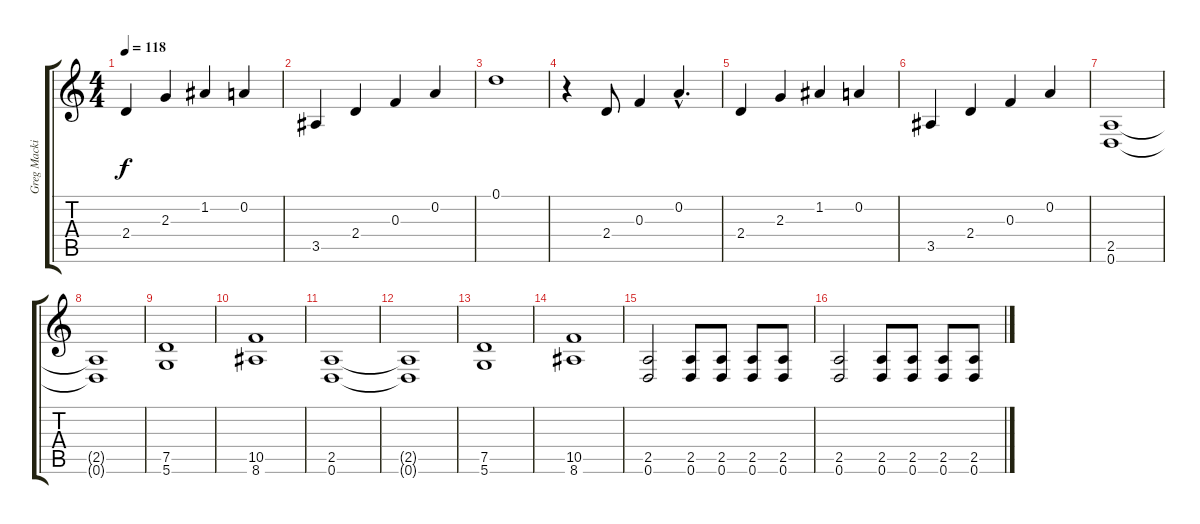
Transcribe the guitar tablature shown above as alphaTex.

\track ("Greg Mackintosh" "Greg Macki") {instrument distortionguitar}
\staff {score tabs}
\tuning (D4 A3 F3 C3 G2 D2) {hide}
\ts (4 4)
\tempo 118
\clef g2
\ks c
2.4.4{dy f} 2.3.4 1.2.4 0.2.4 |
3.5.4 2.4.4 0.3.4 0.2.4 |
0.1.1{instrument electricguitarclean} |
r.4 2.4.8 0.3.4 0.2{hac}.4{d} |
2.4.4 2.3.4 1.2.4 0.2.4 |
3.5.4 2.4.4 0.3.4 0.2.4 |
(2.5 0.6).1{instrument distortionguitar} |
(2.5{t} 0.6{t}).1 |
(7.5 5.6).1 |
(10.5 8.6).1 |
(2.5 0.6).1 |
(2.5{t} 0.6{t}).1 |
(7.5 5.6).1 |
(10.5 8.6).1 |
(2.5 0.6).2 (2.5 0.6).8 (2.5 0.6).8 (2.5 0.6).8 (2.5 0.6).8 |
(2.5 0.6).2 (2.5 0.6).8 (2.5 0.6).8 (2.5 0.6).8 (2.5 0.6).8
